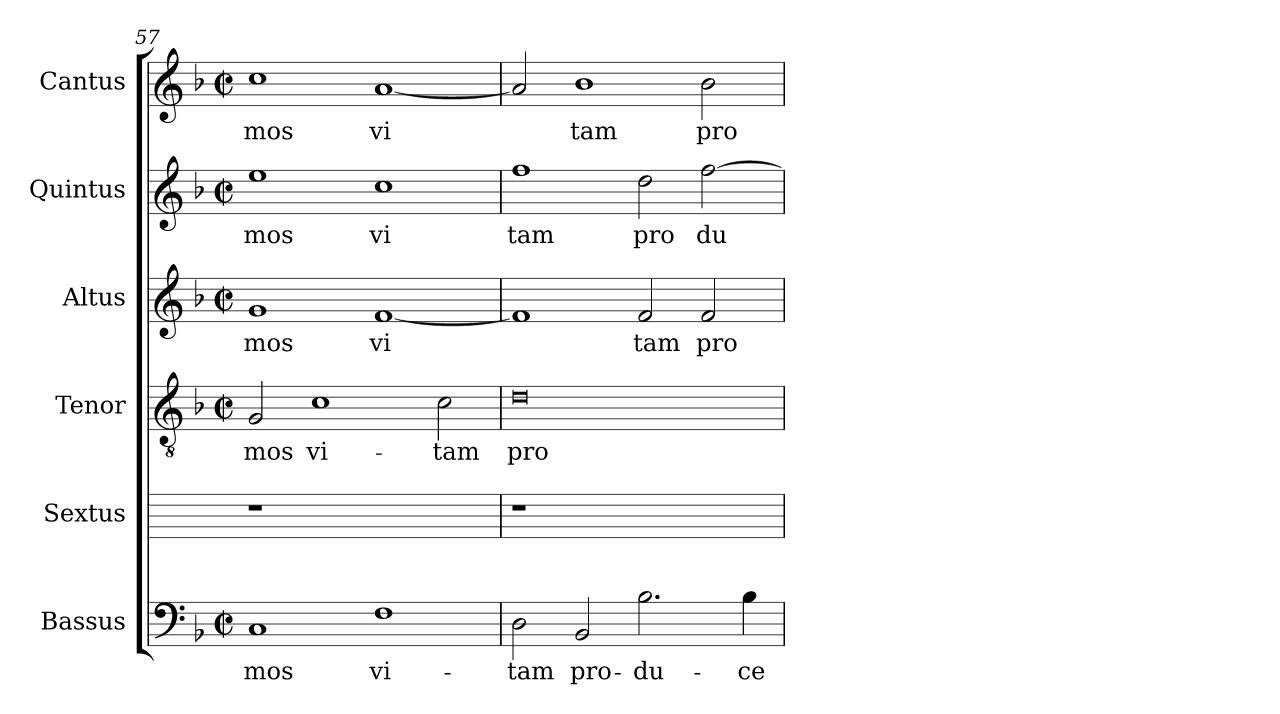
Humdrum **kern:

**kern	**text	**kern	**kern	**text	**kern	**text	**kern	**text	**kern	**text
*part6	*part6	*part5	*part4	*part4	*part3	*part3	*part2	*part2	*part1	*part1
*staff6	*staff6	*staff5	*staff4	*staff4	*staff3	*staff3	*staff2	*staff2	*staff1	*staff1
*I"Bassus	*	*I"Sextus	*I"Tenor	*	*I"Altus	*	*I"Quintus	*	*I"Cantus	*
*I'Bassus	*	*	*I'Tenor	*	*I'Altus	*	*I'Quintus	*	*I'Cantus	*
*clefF4	*	*	*clefGv2	*	*clefG2	*	*clefG2	*	*clefG2	*
*k[b-]	*	*	*k[b-]	*	*k[b-]	*	*k[b-]	*	*k[b-]	*
*F:	*	*	*F:	*	*F:	*	*F:	*	*F:	*
*M2/2	*	*	*M2/2	*	*M2/2	*	*M2/2	*	*M2/2	*
*met(c|)	*	*	*met(c|)	*	*met(c|)	*	*met(c|)	*	*met(c|)	*
=57	=57	=57	=57	=57	=57	=57	=57	=57	=57	=57
!	!LO:LY:b:cj	!	!	!LO:LY:b:cj	!	!LO:LY:b:cj	!	!LO:LY:b:cj	!	!LO:LY:b:cj
1C	-mos	1r	2G/	-mos	1g	mos	1ee	mos	1cc	mos
!	!	!	!	!LO:LY:b:cj	!	!	!	!	!	!
.	.	.	1c	vi-	.	.	.	.	.	.
!	!LO:LY:b:cj	!	!	!	!	!LO:LY:b:cj	!	!LO:LY:b:cj	!	!LO:LY:b:cj
1F	vi-	1ryy	.	.	[<1f	vi	1cc	vi	[<1a	vi
!	!	!	!	!LO:LY:b:cj	!	!	!	!	!	!
.	.	.	2c\	-tam	.	.	.	.	.	.
=58	=58	=58	=58	=58	=58	=58	=58	=58	=58	=58
!	!LO:LY:b:cj	!	!	!LO:LY:b:cj	!	!	!	!LO:LY:b:cj	!	!
2D\	-tam	1r	0d	pro-	1f]	.	1ff	tam	2a/]	.
!	!LO:LY:b:cj	!	!	!	!	!	!	!	!	!LO:LY:b:cj
2BB-/	pro-	.	.	.	.	.	.	.	1b-	tam
!	!LO:LY:b:cj	!	!	!	!	!LO:LY:b:cj	!	!LO:LY:b:cj	!	!
2.B-\	-du-	1ryy	.	.	2f/	tam	2dd\	pro	.	.
!	!	!	!	!	!	!LO:LY:b:cj	!	!LO:LY:b	!	!LO:LY:b:cj
.	.	.	.	.	2f/	pro	[>2ff\	du	2b-\	pro
!	!LO:LY:b:cj	!	!	!	!	!	!	!	!	!
4B-\	-ce-	.	.	.	.	.	.	.	.	.
=	=	=	=	=	=	=	=	=	=	=
*-	*-	*-	*-	*-	*-	*-	*-	*-	*-	*-
